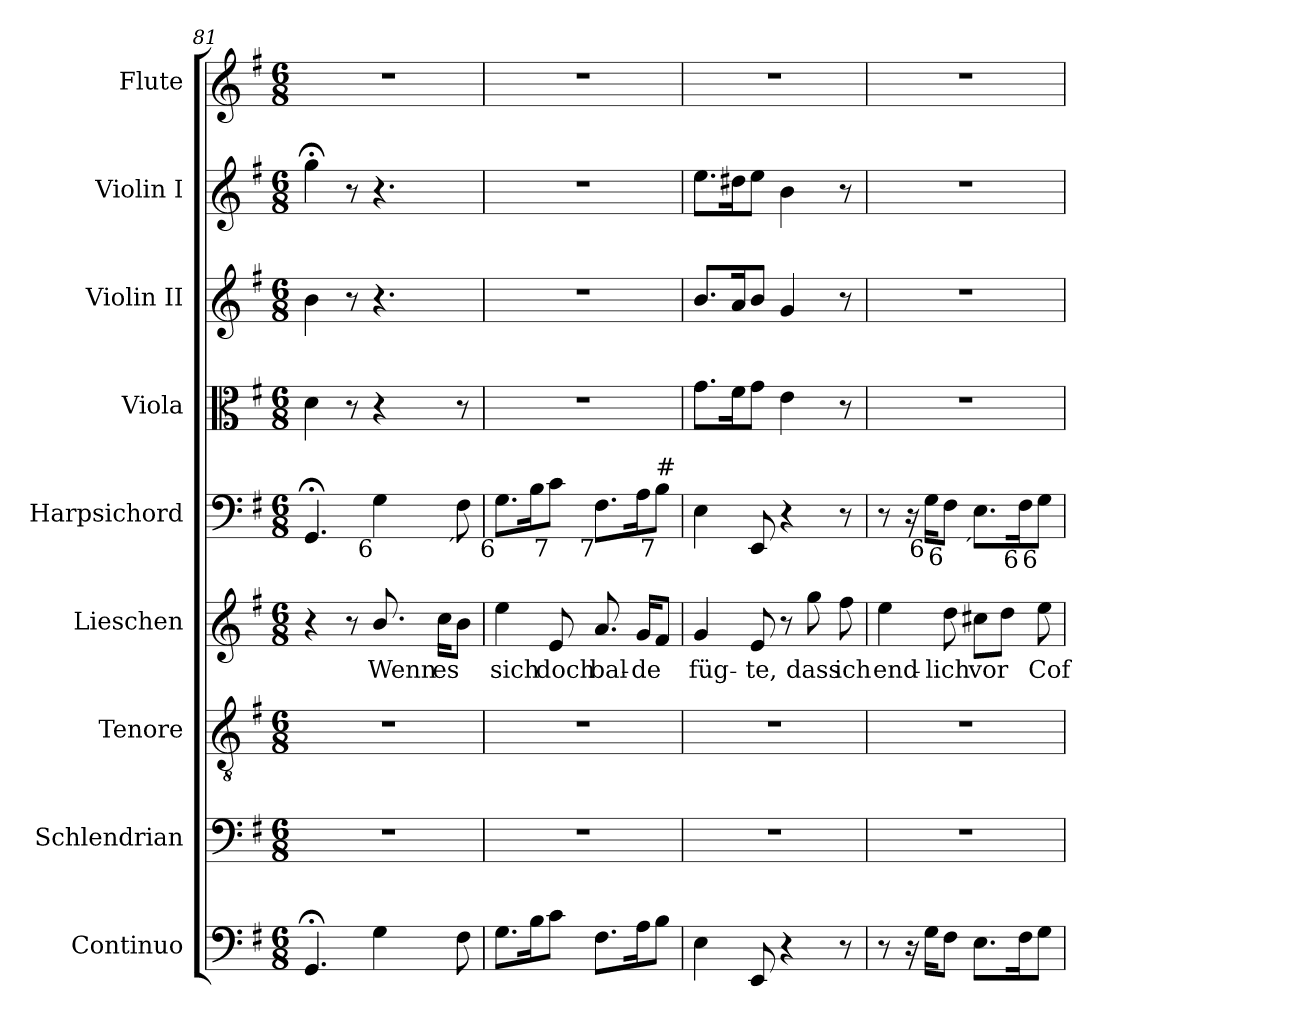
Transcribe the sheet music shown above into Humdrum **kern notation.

**kern	**kern	**kern	**kern	**text	**kern	**kern	**kern	**kern	**kern
*part9	*part8	*part7	*part6	*part6	*part5	*part4	*part3	*part2	*part1
*staff9	*staff8	*staff7	*staff6	*staff6	*staff5	*staff4	*staff3	*staff2	*staff1
*I"Continuo	*I"Schlendrian	*I"Tenore	*I"Lieschen	*	*I"Harpsichord	*I"Viola	*I"Violin II	*I"Violin I	*I"Flute
*I'Continuo	*I'Schlendrian	*I'Tenore	*I'Lieschen	*	*	*I'Viola	*	*	*
*clefF4	*clefF4	*clefGv2	*clefG2	*	*clefF4	*clefC3	*clefG2	*clefG2	*clefG2
*	*	*ITrd7c12	*	*	*	*	*	*	*
*k[f#]	*k[f#]	*k[f#]	*k[f#]	*	*k[f#]	*k[f#]	*k[f#]	*k[f#]	*k[f#]
*G:	*G:	*G:	*G:	*	*G:	*G:	*G:	*G:	*G:
*M6/8	*M6/8	*M6/8	*M6/8	*	*M6/8	*M6/8	*M6/8	*M6/8	*M6/8
=81	=81	=81	=81	=81	=81	=81	=81	=81	=81
!	!LO:N:vis=1	!LO:N:vis=1	!	!	!	!	!	!	!LO:N:vis=1
4.GG;i/	2.r	2.r	4r	.	4.GG;i/	4di\	4bi\	4gg;i\	2.r
.	.	.	8r	.	.	8r	8r	8r	.
!	!	!	!	!	!LO:TX:b:rj:t=6	!	!	!	!
!	!	!	!	!LO:LY:b:color=#000000	!	!	!	!	!
4Gi\	.	.	8.bi/	Wenn	4Gi\	4r	4.r	4.r	.
!	!	!	!	!LO:LY:b:color=#000000	!	!	!	!	!
.	.	.	16cci\KL	es	.	.	.	.	.
!	!	!	!	!	!LO:TX:b:rj:t=´	!	!	!	!
8F#i\	.	.	8bi\J	.	8F#i\	8r	.	.	.
=82	=82	=82	=82	=82	=82	=82	=82	=82	=82
!	!LO:N:vis=1	!LO:N:vis=1	!	!	!	!	!	!	!
!	!	!	!	!	!LO:TX:b:rj:t=6	!	!	!	!
!	!	!	!	!LO:LY:b:color=#000000	!	!LO:N:vis=1	!LO:N:vis=1	!LO:N:vis=1	!LO:N:vis=1
8.Gi\L	2.r	2.r	4eei\	sich	8.Gi\L	2.r	2.r	2.r	2.r
16Bi\k	.	.	.	.	16Bi\k	.	.	.	.
!	!	!	!	!	!LO:TX:b:rj:t=7	!	!	!	!
!	!	!	!	!LO:LY:b:color=#000000	!	!	!	!	!
8ci\J	.	.	8ei/	doch	8ci\J	.	.	.	.
!	!	!	!	!	!LO:TX:b:rj:t=7	!	!	!	!
!	!	!	!	!LO:LY:b:color=#000000	!	!	!	!	!
8.F#i\L	.	.	8.ai/	bal-	8.F#i\L	.	.	.	.
!	!	!	!	!LO:LY:b:color=#000000	!	!	!	!	!
16Ai\k	.	.	16gi/KL	-de	16Ai\k	.	.	.	.
!	!	!	!	!	!LO:TX:b:rj:t=7	!	!	!	!
!	!	!	!	!	!LO:TX:t=#	!	!	!	!
8Bi\J	.	.	8f#i/J	.	8Bi\J	.	.	.	.
!!LO:PB:g=z
=83	=83	=83	=83	=83	=83	=83	=83	=83	=83
!	!LO:N:vis=1	!LO:N:vis=1	!	!	!	!	!	!	!
!	!	!	!	!LO:LY:b:color=#000000	!	!	!	!	!LO:N:vis=1
4Ei\	2.r	2.r	4gi/	füg-	4Ei\	8.gi\L	8.bi/L	8.eei\L	2.r
.	.	.	.	.	.	16f#i\k	16ai/k	16dd#Xi\k	.
!	!	!	!	!LO:LY:b:color=#000000	!	!	!	!	!
8EEi/	.	.	8ei/	-te,	8EEi/	8gi\J	8bi/J	8eei\J	.
4r	.	.	8r	.	4r	4ei\	4gi/	4bi\	.
!	!	!	!	!LO:LY:b:color=#000000	!	!	!	!	!
.	.	.	8ggi\	dass	.	.	.	.	.
!	!	!	!	!LO:LY:b:color=#000000	!	!	!	!	!
8r	.	.	8ff#i\	ich	8r	8r	8r	8r	.
=84	=84	=84	=84	=84	=84	=84	=84	=84	=84
!	!LO:N:vis=1	!LO:N:vis=1	!	!	!	!	!	!	!
!	!	!	!	!LO:LY:b:color=#000000	!	!LO:N:vis=1	!LO:N:vis=1	!LO:N:vis=1	!LO:N:vis=1
8r	2.r	2.r	4eei\	end-	8r	2.r	2.r	2.r	2.r
16r	.	.	.	.	16r	.	.	.	.
!	!	!	!	!	!LO:TX:b:rj:t=6	!	!	!	!
16Gi\KL	.	.	.	.	16Gi\KL	.	.	.	.
!	!	!	!	!	!LO:TX:b:rj:t=6	!	!	!	!
!	!	!	!	!LO:LY:b:color=#000000	!	!	!	!	!
8F#i\J	.	.	8ddi\	-lich	8F#i\J	.	.	.	.
!	!	!	!	!	!LO:TX:b:rj:t=´	!	!	!	!
!	!	!	!	!LO:LY:b:color=#000000	!	!	!	!	!
8.Ei\L	.	.	8cc#Xi\L	vor	8.Ei\L	.	.	.	.
.	.	.	8ddi\J	.	.	.	.	.	.
!	!	!	!	!	!LO:TX:b:rj:t=6	!	!	!	!
16F#i\k	.	.	.	.	16F#i\k	.	.	.	.
!	!	!	!	!	!LO:TX:b:rj:t=6	!	!	!	!
!	!	!	!	!LO:LY:b:color=#000000	!	!	!	!	!
8Gi\J	.	.	8eei\	Cof-	8Gi\J	.	.	.	.
=	=	=	=	=	=	=	=	=	=
*-	*-	*-	*-	*-	*-	*-	*-	*-	*-
